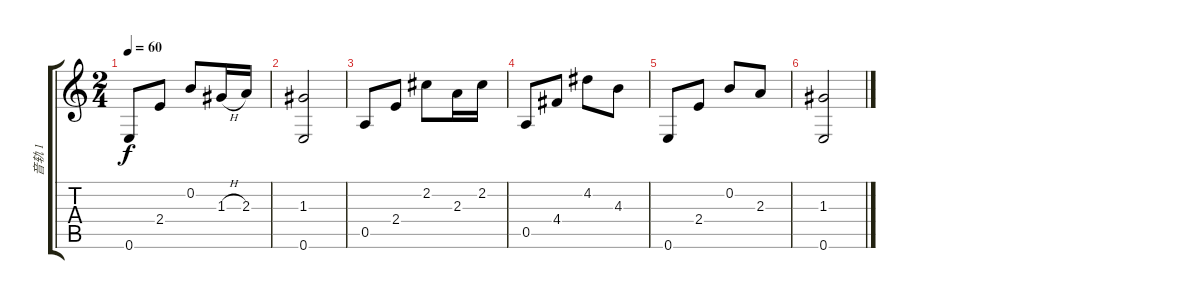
\track ("音轨 1" "音轨 1") {instrument acousticguitarnylon}
\staff {score tabs}
\tuning (E4 B3 G3 D3 A2 E2) {hide}
\ts (2 4)
\tempo 60
\clef g2
\ks c
0.6.8{dy f} 2.4.8 0.2.8 1.3{h}.16 2.3.16 |
(1.3 0.6).2 |
0.5.8 2.4.8 2.2.8 2.3.16 2.2.16 |
0.5.8 4.4.8 4.2.8 4.3.8 |
0.6.8 2.4.8 0.2.8 2.3.8 |
(1.3 0.6).2
